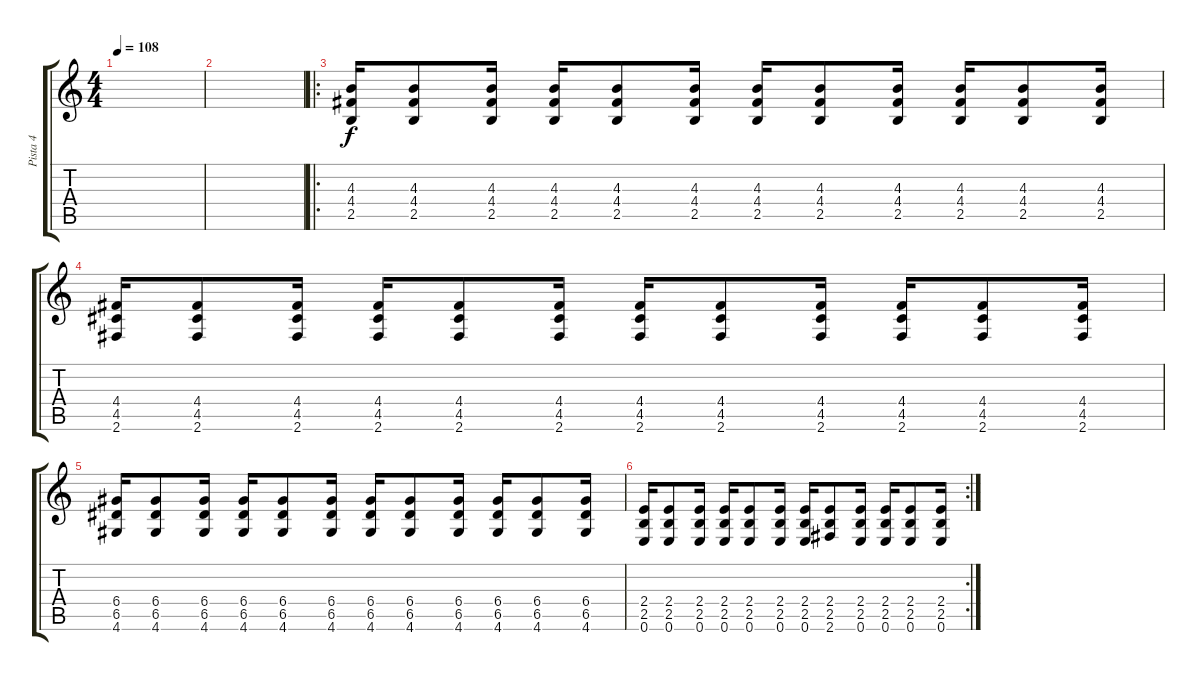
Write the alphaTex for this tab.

\track ("Pista 4" "Pista 4") {instrument distortionguitar}
\staff {score tabs}
\tuning (E4 B3 G3 D3 A2 E2) {hide}
\ts (4 4)
\tempo 108
\clef g2
\ks c
|
|
\ro
(4.3 4.4 2.5).16 (4.3 4.4 2.5).8 (4.3 4.4 2.5).16 (4.3 4.4 2.5).16 (4.3 4.4 2.5).8 (4.3 4.4 2.5).16 (4.3 4.4 2.5).16 (4.3 4.4 2.5).8 (4.3 4.4 2.5).16 (4.3 4.4 2.5).16 (4.3 4.4 2.5).8 (4.3 4.4 2.5).16 |
(4.4 4.5 2.6).16 (4.4 4.5 2.6).8 (4.4 4.5 2.6).16 (4.4 4.5 2.6).16 (4.4 4.5 2.6).8 (4.4 4.5 2.6).16 (4.4 4.5 2.6).16 (4.4 4.5 2.6).8 (4.4 4.5 2.6).16 (4.4 4.5 2.6).16 (4.4 4.5 2.6).8 (4.4 4.5 2.6).16 |
(6.4 6.5 4.6).16 (6.4 6.5 4.6).8 (6.4 6.5 4.6).16 (6.4 6.5 4.6).16 (6.4 6.5 4.6).8 (6.4 6.5 4.6).16 (6.4 6.5 4.6).16 (6.4 6.5 4.6).8 (6.4 6.5 4.6).16 (6.4 6.5 4.6).16 (6.4 6.5 4.6).8 (6.4 6.5 4.6).16 |
\rc 2
(2.4 2.5 0.6).16 (2.4 2.5 0.6).8 (2.4 2.5 0.6).16 (2.4 2.5 0.6).16 (2.4 2.5 0.6).8 (2.4 2.5 0.6).16 (2.4 2.5 0.6).16 (2.4 2.5 2.6).8 (2.4 2.5 0.6).16 (2.4 2.5 0.6).16 (2.4 2.5 0.6).8 (2.4 2.5 0.6).16
